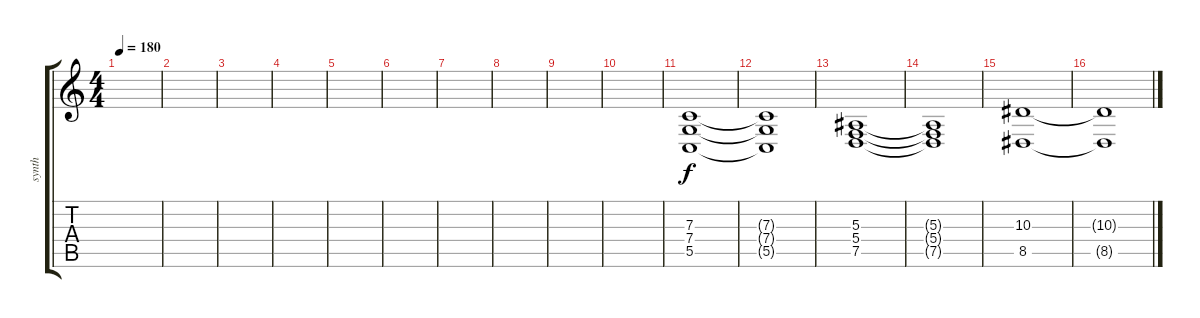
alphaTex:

\track ("synth" "synth") {instrument choiraahs}
\staff {score tabs}
\tuning (D4 A3 F3 C3 G2 D2) {hide}
\ts (4 4)
\tempo 180
\clef g2
\ks c
|
|
|
|
|
|
|
|
|
|
(7.3 7.4 5.5).1 |
(7.3{t} 7.4{t} 5.5{t}).1 |
(5.3 5.4 7.5).1 |
(5.3{t} 5.4{t} 7.5{t}).1 |
(10.3 8.5).1 |
(10.3{t} 8.5{t}).1
